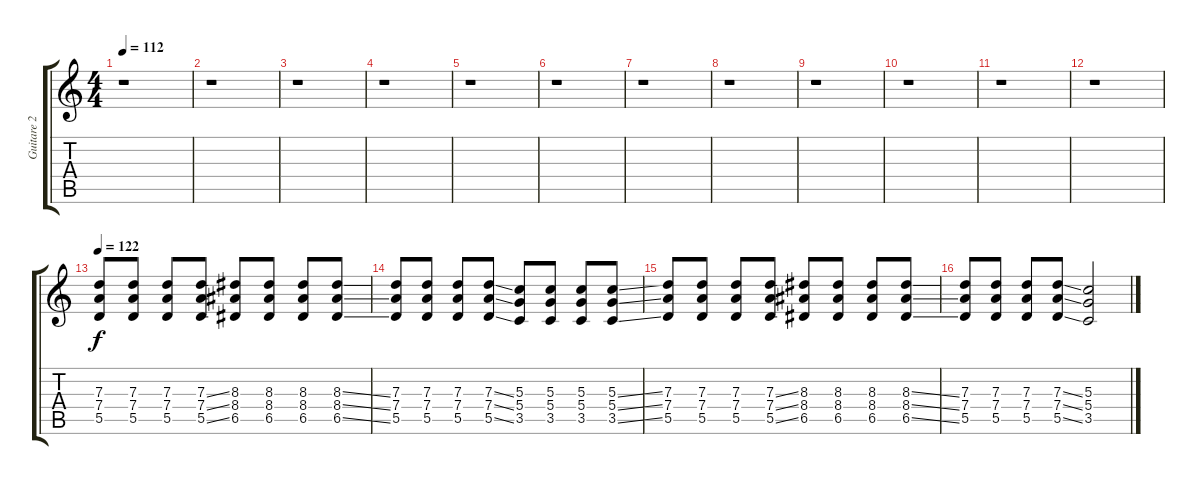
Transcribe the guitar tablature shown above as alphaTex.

\track ("Guitare 2" "Guitare 2") {instrument distortionguitar}
\staff {score tabs}
\tuning (E4 B3 G3 D3 A2 E2) {hide}
\ts (4 4)
\tempo 112
\clef g2
\ks c
r.1{dy f} |
r.1 |
r.1 |
r.1 |
r.1 |
r.1 |
r.1 |
r.1 |
r.1 |
r.1 |
r.1 |
r.1 |
\tempo 122
(7.3 7.4 5.5).8 (7.3 7.4 5.5).8 (7.3 7.4 5.5).8 (7.3{ss} 7.4{ss} 5.5{ss}).8 (8.3 8.4 6.5).8 (8.3 8.4 6.5).8 (8.3 8.4 6.5).8 (8.3{ss} 8.4{ss} 6.5{ss}).8 |
(7.3 7.4 5.5).8 (7.3 7.4 5.5).8 (7.3 7.4 5.5).8 (7.3{ss} 7.4{ss} 5.5{ss}).8 (5.3 5.4 3.5).8 (5.3 5.4 3.5).8 (5.3 5.4 3.5).8 (5.3{ss} 5.4{ss} 3.5{ss}).8 |
(7.3 7.4 5.5).8 (7.3 7.4 5.5).8 (7.3 7.4 5.5).8 (7.3{ss} 7.4{ss} 5.5{ss}).8 (8.3 8.4 6.5).8 (8.3 8.4 6.5).8 (8.3 8.4 6.5).8 (8.3{ss} 8.4{ss} 6.5{ss}).8 |
(7.3 7.4 5.5).8 (7.3 7.4 5.5).8 (7.3 7.4 5.5).8 (7.3{ss} 7.4{ss} 5.5{ss}).8 (5.3 5.4 3.5).2
